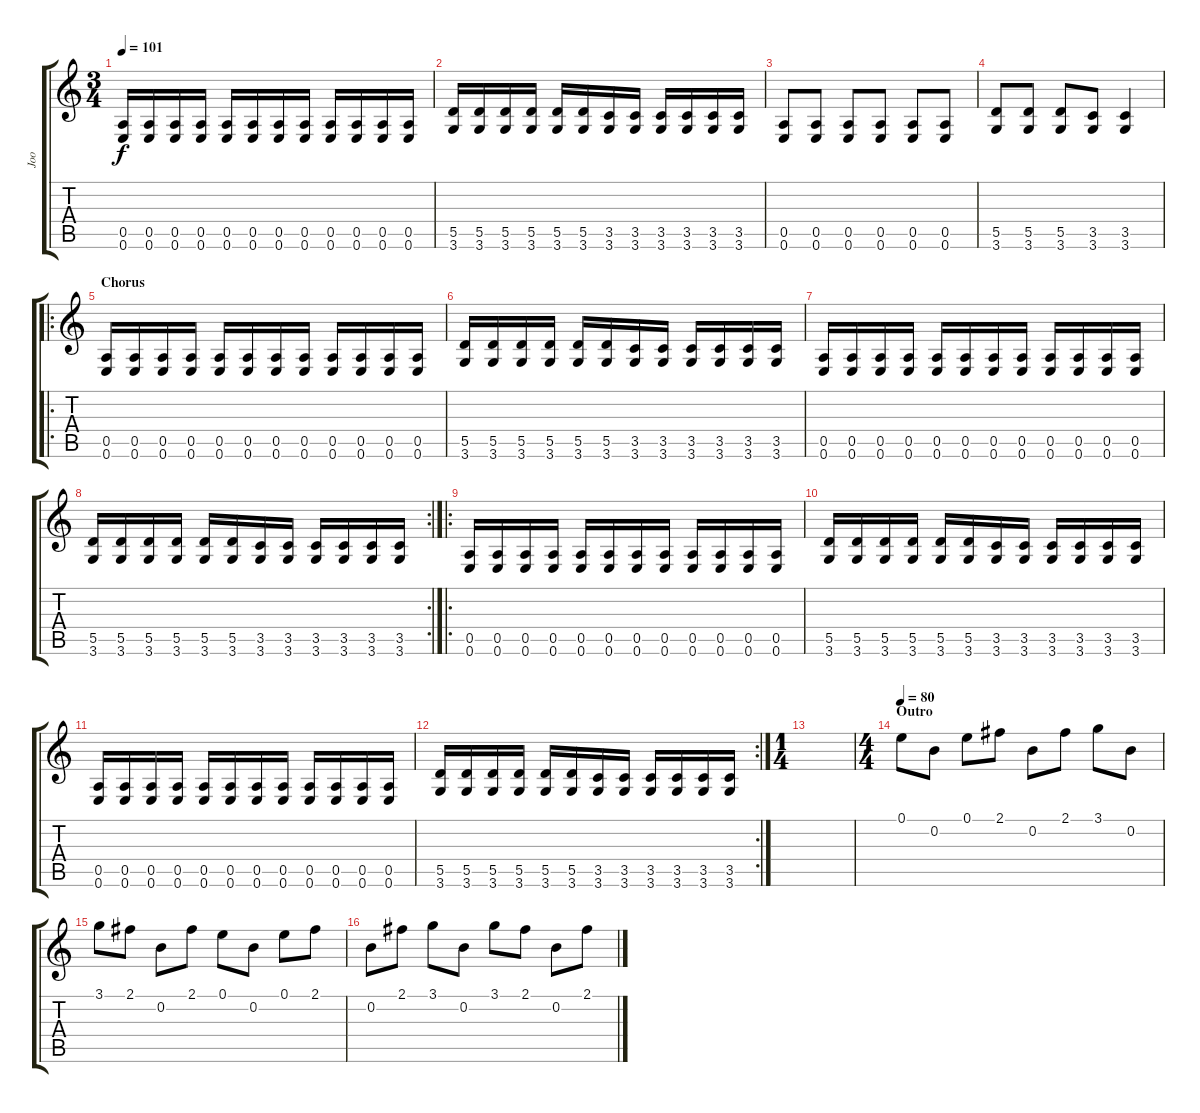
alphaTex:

\track ("Joo" "Joo") {instrument distortionguitar}
\staff {score tabs}
\tuning (E4 B3 G3 D3 A2 E2) {hide}
\ts (3 4)
\tempo 101
\clef g2
\ks c
(0.5 0.6).16{dy f volume 12 instrument distortionguitar} (0.5 0.6).16 (0.5 0.6).16 (0.5 0.6).16 (0.5 0.6).16 (0.5 0.6).16 (0.5 0.6).16 (0.5 0.6).16 (0.5 0.6).16 (0.5 0.6).16 (0.5 0.6).16 (0.5 0.6).16 |
(5.5 3.6).16 (5.5 3.6).16 (5.5 3.6).16 (5.5 3.6).16 (5.5 3.6).16 (5.5 3.6).16 (3.5 3.6).16 (3.5 3.6).16 (3.5 3.6).16 (3.5 3.6).16 (3.5 3.6).16 (3.5 3.6).16 |
(0.5 0.6).8{volume 12 instrument distortionguitar} (0.5 0.6).8 (0.5 0.6).8 (0.5 0.6).8 (0.5 0.6).8 (0.5 0.6).8 |
(5.5 3.6).8 (5.5 3.6).8 (5.5 3.6).8 (3.5 3.6).8 (3.5 3.6).4 |
\ro
\section ("" "Chorus")
(0.5 0.6).16{instrument distortionguitar} (0.5 0.6).16 (0.5 0.6).16 (0.5 0.6).16 (0.5 0.6).16 (0.5 0.6).16 (0.5 0.6).16 (0.5 0.6).16 (0.5 0.6).16 (0.5 0.6).16 (0.5 0.6).16 (0.5 0.6).16 |
(5.5 3.6).16 (5.5 3.6).16 (5.5 3.6).16 (5.5 3.6).16 (5.5 3.6).16 (5.5 3.6).16 (3.5 3.6).16 (3.5 3.6).16 (3.5 3.6).16 (3.5 3.6).16 (3.5 3.6).16 (3.5 3.6).16 |
\section ("" "")
(0.5 0.6).16{instrument distortionguitar} (0.5 0.6).16 (0.5 0.6).16 (0.5 0.6).16 (0.5 0.6).16 (0.5 0.6).16 (0.5 0.6).16 (0.5 0.6).16 (0.5 0.6).16 (0.5 0.6).16 (0.5 0.6).16 (0.5 0.6).16 |
\rc 2
(5.5 3.6).16 (5.5 3.6).16 (5.5 3.6).16 (5.5 3.6).16 (5.5 3.6).16 (5.5 3.6).16 (3.5 3.6).16 (3.5 3.6).16 (3.5 3.6).16 (3.5 3.6).16 (3.5 3.6).16 (3.5 3.6).16 |
\ro
(0.5 0.6).16{instrument distortionguitar} (0.5 0.6).16 (0.5 0.6).16 (0.5 0.6).16 (0.5 0.6).16 (0.5 0.6).16 (0.5 0.6).16 (0.5 0.6).16 (0.5 0.6).16 (0.5 0.6).16 (0.5 0.6).16 (0.5 0.6).16 |
(5.5 3.6).16 (5.5 3.6).16 (5.5 3.6).16 (5.5 3.6).16 (5.5 3.6).16 (5.5 3.6).16 (3.5 3.6).16 (3.5 3.6).16 (3.5 3.6).16 (3.5 3.6).16 (3.5 3.6).16 (3.5 3.6).16 |
(0.5 0.6).16{instrument distortionguitar} (0.5 0.6).16 (0.5 0.6).16 (0.5 0.6).16 (0.5 0.6).16 (0.5 0.6).16 (0.5 0.6).16 (0.5 0.6).16 (0.5 0.6).16 (0.5 0.6).16 (0.5 0.6).16 (0.5 0.6).16 |
\rc 2
(5.5 3.6).16 (5.5 3.6).16 (5.5 3.6).16 (5.5 3.6).16 (5.5 3.6).16 (5.5 3.6).16 (3.5 3.6).16 (3.5 3.6).16 (3.5 3.6).16 (3.5 3.6).16 (3.5 3.6).16 (3.5 3.6).16 |
\ts (1 4)
|
\ts (4 4)
\section ("" "Outro")
\tempo 80
0.1.8 0.2.8 0.1.8 2.1.8 0.2.8 2.1.8 3.1.8 0.2.8 |
3.1.8 2.1.8 0.2.8 2.1.8 0.1.8 0.2.8 0.1.8 2.1.8 |
0.2.8 2.1.8 3.1.8 0.2.8 3.1.8 2.1.8 0.2.8 2.1.8
